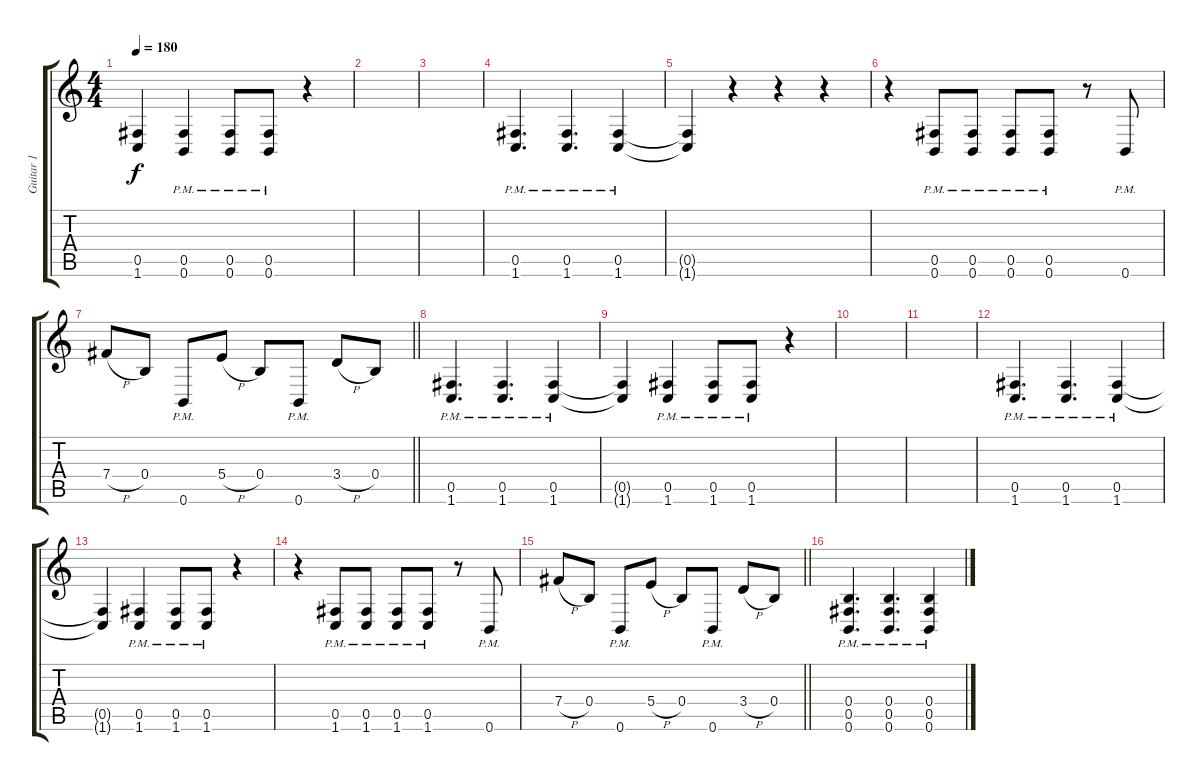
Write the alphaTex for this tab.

\track ("Guitar 1" "Guitar 1") {instrument distortionguitar}
\staff {score tabs}
\tuning (Db4 Ab3 E3 B2 Gb2 B1) {hide}
\ts (4 4)
\tempo 180
\clef g2
\ks c
(0.5{t} 1.6{t}).4{dy f} (0.5{pm} 0.6{pm}).4 (0.5{pm} 0.6{pm}).8 (0.5{pm} 0.6{pm}).8 r.4 |
|
|
(0.5{pm} 1.6{pm}).4{d} (0.5{pm} 1.6{pm}).4{d} (0.5{pm} 1.6{pm}).4 |
(0.5{t} 1.6{t}).4 r.4 r.4 r.4 |
r.4 (0.5{pm} 0.6{pm}).8 (0.5{pm} 0.6{pm}).8 (0.5{pm} 0.6{pm}).8 (0.5{pm} 0.6{pm}).8 r.8 0.6{pm}.8 |
\barLineRight lightlight
7.4{h}.8 0.4.8 0.6{pm}.8 5.4{h}.8 0.4.8 0.6{pm}.8 3.4{h}.8 0.4.8 |
\section ("" "")
(0.5{pm} 1.6{pm}).4{d} (0.5{pm} 1.6{pm}).4{d} (0.5{pm} 1.6{pm}).4 |
(0.5{t} 1.6{t}).4 (0.5{pm} 1.6{pm}).4 (0.5{pm} 1.6{pm}).8 (0.5{pm} 1.6{pm}).8 r.4 |
|
|
(0.5{pm} 1.6{pm}).4{d} (0.5{pm} 1.6{pm}).4{d} (0.5{pm} 1.6{pm}).4 |
(0.5{t} 1.6{t}).4 (0.5{pm} 1.6{pm}).4 (0.5{pm} 1.6{pm}).8 (0.5{pm} 1.6{pm}).8 r.4 |
r.4 (0.5{pm} 1.6{pm}).8 (0.5{pm} 1.6{pm}).8 (0.5{pm} 1.6{pm}).8 (0.5{pm} 1.6{pm}).8 r.8 0.6{pm}.8 |
\barLineRight lightlight
7.4{h}.8 0.4.8 0.6{pm}.8 5.4{h}.8 0.4.8 0.6{pm}.8 3.4{h}.8 0.4.8 |
\section ("" "")
(0.4{pm} 0.5{pm} 0.6{pm}).4{d} (0.4{pm} 0.5{pm} 0.6{pm}).4{d} (0.4{pm} 0.5{pm} 0.6{pm}).4
